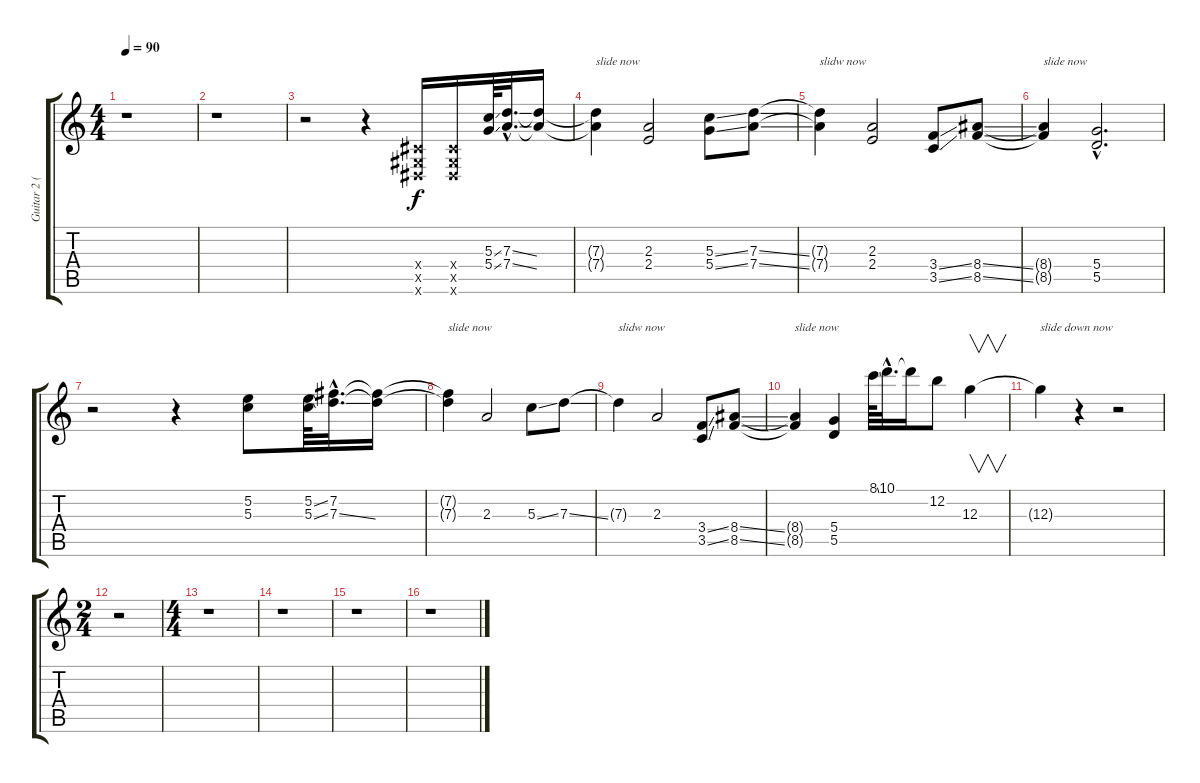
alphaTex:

\track ("Guitar 2 (slide)" "Guitar 2 (") {instrument distortionguitar}
\staff {score tabs}
\tuning (E4 B3 G3 D3 A2 E2) {hide}
\ts (4 4)
\tempo 90
\clef g2
\ks c
r.1{dy f} |
r.1 |
r.2 r.4 (-1.4{x} -1.5{x} -1.6{x}).16 (-1.4{x} -1.5{x} -1.6{x}).16 (5.3{ss} 5.4{ss}).64 (7.3{ss hac} 7.4{ss hac}).32{d} (7.3{t} 7.4{t}).16 |
(7.3{t} 7.4{t}).4{txt "slide now"} (2.3 2.4).2 (5.3{ss} 5.4{ss}).8 (7.3{ss} 7.4{ss}).8 |
(7.3{t} 7.4{t}).4{txt "slidw now"} (2.3 2.4).2 (3.4{ss} 3.5{ss}).8 (8.4{ss} 8.5{ss}).8 |
(8.4{t} 8.5{t}).4{txt "slide now"} (5.4{hac} 5.5{hac}).2{d} |
r.2 r.4 (5.2 5.3).8 (5.2{ss} 5.3{ss}).64 (7.2{hac} 7.3{ss hac}).32{d} (7.2{t} 7.3{t}).16 |
(7.2{t} 7.3{t}).4{txt "slide now"} 2.3.2 5.3{ss}.8 7.3{ss}.8 |
7.3{t}.4{txt "slidw now"} 2.3.2 (3.4{ss} 3.5{ss}).8 (8.4{ss} 8.5{ss}).8 |
(8.4{t} 8.5{t}).4{txt "slide now"} (5.4 5.5).4 8.1{ss}.64 10.1{hac}.32{d} 10.1{t}.16 12.2.8 12.3.4{v} |
12.3{t}.4{txt "slide down now"} r.4 r.2 |
\ts (2 4)
r.2 |
\ts (4 4)
r.1 |
r.1 |
r.1 |
r.1
